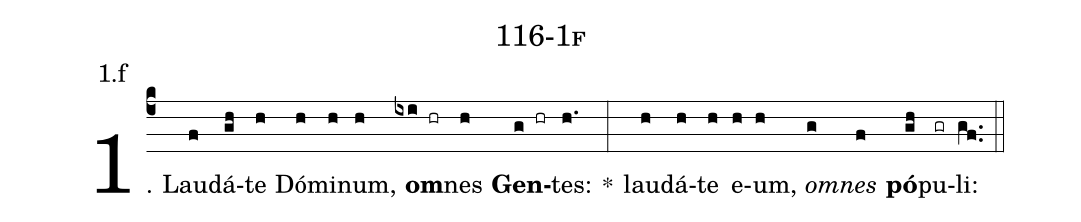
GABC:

name: 116-1f;
annotation: 1.f;
%%
(c4)1. Lau(f)dá(gh)te(h) Dó(h)mi(h)num,(h) <b>om</b>(ixi hr)nes(h) <b>Gen</b>(g hr)tes:(h.) *(:) lau(h)dá(h)te(h) e(h)um,(h) <i>om</i>(g)<i>nes</i>(f) <b>pó</b>(gh)pu(gr)li:(gf..) (::)
